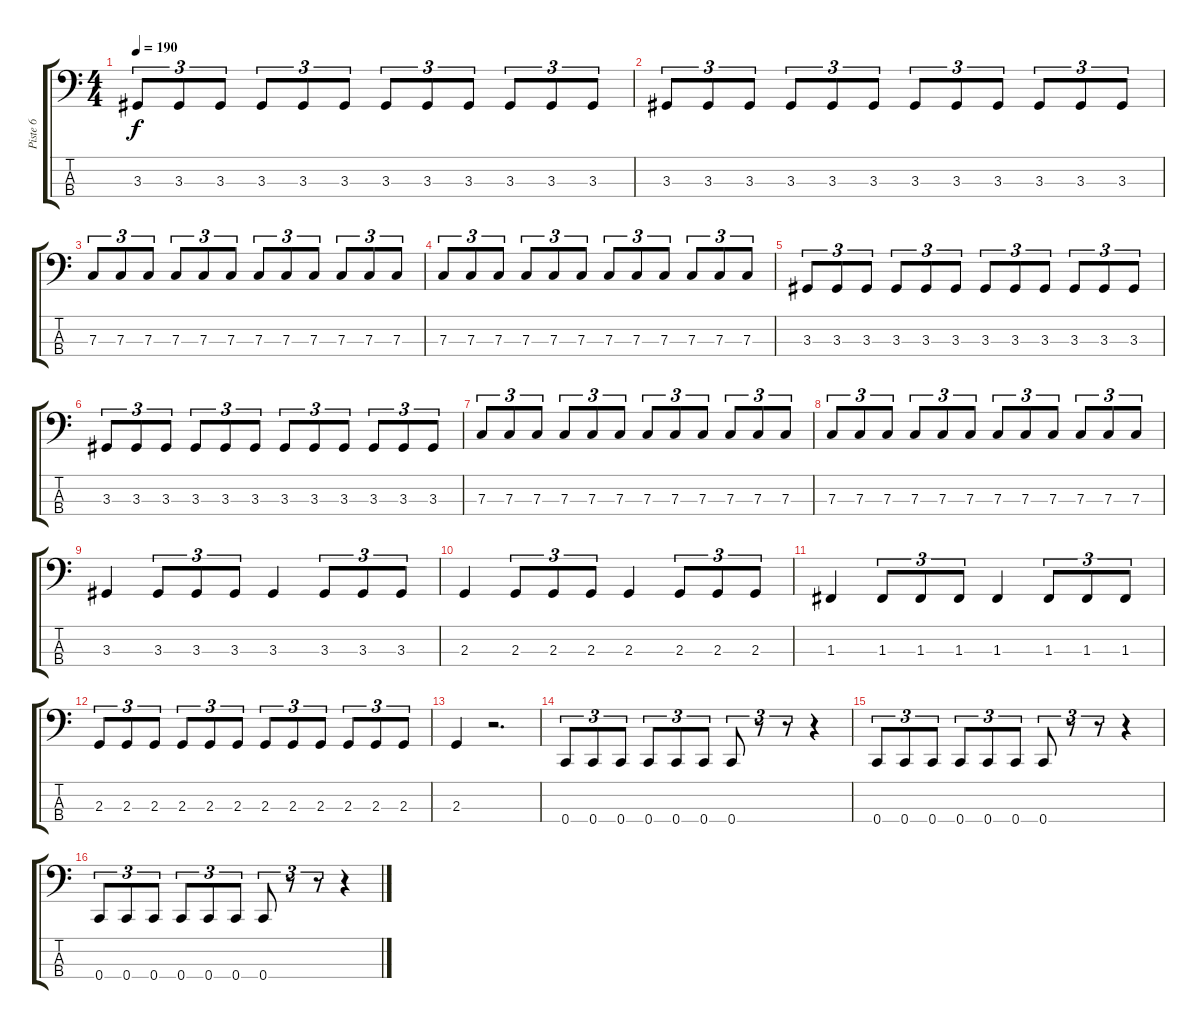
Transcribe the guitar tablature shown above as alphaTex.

\track ("Piste 6" "Piste 6") {instrument electricbassfinger}
\staff {score tabs}
\tuning (Eb2 Bb1 F1 C1) {hide}
\ts (4 4)
\tempo 190
\clef f4
\ks c
3.3.8{tu (3 2) dy f} 3.3.8{tu (3 2)} 3.3.8{tu (3 2)} 3.3.8{tu (3 2)} 3.3.8{tu (3 2)} 3.3.8{tu (3 2)} 3.3.8{tu (3 2)} 3.3.8{tu (3 2)} 3.3.8{tu (3 2)} 3.3.8{tu (3 2)} 3.3.8{tu (3 2)} 3.3.8{tu (3 2)} |
3.3.8{tu (3 2)} 3.3.8{tu (3 2)} 3.3.8{tu (3 2)} 3.3.8{tu (3 2)} 3.3.8{tu (3 2)} 3.3.8{tu (3 2)} 3.3.8{tu (3 2)} 3.3.8{tu (3 2)} 3.3.8{tu (3 2)} 3.3.8{tu (3 2)} 3.3.8{tu (3 2)} 3.3.8{tu (3 2)} |
7.3.8{tu (3 2)} 7.3.8{tu (3 2)} 7.3.8{tu (3 2)} 7.3.8{tu (3 2)} 7.3.8{tu (3 2)} 7.3.8{tu (3 2)} 7.3.8{tu (3 2)} 7.3.8{tu (3 2)} 7.3.8{tu (3 2)} 7.3.8{tu (3 2)} 7.3.8{tu (3 2)} 7.3.8{tu (3 2)} |
7.3.8{tu (3 2)} 7.3.8{tu (3 2)} 7.3.8{tu (3 2)} 7.3.8{tu (3 2)} 7.3.8{tu (3 2)} 7.3.8{tu (3 2)} 7.3.8{tu (3 2)} 7.3.8{tu (3 2)} 7.3.8{tu (3 2)} 7.3.8{tu (3 2)} 7.3.8{tu (3 2)} 7.3.8{tu (3 2)} |
3.3.8{tu (3 2)} 3.3.8{tu (3 2)} 3.3.8{tu (3 2)} 3.3.8{tu (3 2)} 3.3.8{tu (3 2)} 3.3.8{tu (3 2)} 3.3.8{tu (3 2)} 3.3.8{tu (3 2)} 3.3.8{tu (3 2)} 3.3.8{tu (3 2)} 3.3.8{tu (3 2)} 3.3.8{tu (3 2)} |
3.3.8{tu (3 2)} 3.3.8{tu (3 2)} 3.3.8{tu (3 2)} 3.3.8{tu (3 2)} 3.3.8{tu (3 2)} 3.3.8{tu (3 2)} 3.3.8{tu (3 2)} 3.3.8{tu (3 2)} 3.3.8{tu (3 2)} 3.3.8{tu (3 2)} 3.3.8{tu (3 2)} 3.3.8{tu (3 2)} |
7.3.8{tu (3 2)} 7.3.8{tu (3 2)} 7.3.8{tu (3 2)} 7.3.8{tu (3 2)} 7.3.8{tu (3 2)} 7.3.8{tu (3 2)} 7.3.8{tu (3 2)} 7.3.8{tu (3 2)} 7.3.8{tu (3 2)} 7.3.8{tu (3 2)} 7.3.8{tu (3 2)} 7.3.8{tu (3 2)} |
7.3.8{tu (3 2)} 7.3.8{tu (3 2)} 7.3.8{tu (3 2)} 7.3.8{tu (3 2)} 7.3.8{tu (3 2)} 7.3.8{tu (3 2)} 7.3.8{tu (3 2)} 7.3.8{tu (3 2)} 7.3.8{tu (3 2)} 7.3.8{tu (3 2)} 7.3.8{tu (3 2)} 7.3.8{tu (3 2)} |
3.3.4 3.3.8{tu (3 2)} 3.3.8{tu (3 2)} 3.3.8{tu (3 2)} 3.3.4 3.3.8{tu (3 2)} 3.3.8{tu (3 2)} 3.3.8{tu (3 2)} |
2.3.4 2.3.8{tu (3 2)} 2.3.8{tu (3 2)} 2.3.8{tu (3 2)} 2.3.4 2.3.8{tu (3 2)} 2.3.8{tu (3 2)} 2.3.8{tu (3 2)} |
1.3.4 1.3.8{tu (3 2)} 1.3.8{tu (3 2)} 1.3.8{tu (3 2)} 1.3.4 1.3.8{tu (3 2)} 1.3.8{tu (3 2)} 1.3.8{tu (3 2)} |
2.3.8{tu (3 2)} 2.3.8{tu (3 2)} 2.3.8{tu (3 2)} 2.3.8{tu (3 2)} 2.3.8{tu (3 2)} 2.3.8{tu (3 2)} 2.3.8{tu (3 2)} 2.3.8{tu (3 2)} 2.3.8{tu (3 2)} 2.3.8{tu (3 2)} 2.3.8{tu (3 2)} 2.3.8{tu (3 2)} |
2.3.4 r.2{d} |
0.4.8{tu (3 2)} 0.4.8{tu (3 2)} 0.4.8{tu (3 2)} 0.4.8{tu (3 2)} 0.4.8{tu (3 2)} 0.4.8{tu (3 2)} 0.4.8{tu (3 2)} r.8{tu (3 2)} r.8{tu (3 2)} r.4 |
0.4.8{tu (3 2)} 0.4.8{tu (3 2)} 0.4.8{tu (3 2)} 0.4.8{tu (3 2)} 0.4.8{tu (3 2)} 0.4.8{tu (3 2)} 0.4.8{tu (3 2)} r.8{tu (3 2)} r.8{tu (3 2)} r.4 |
0.4.8{tu (3 2)} 0.4.8{tu (3 2)} 0.4.8{tu (3 2)} 0.4.8{tu (3 2)} 0.4.8{tu (3 2)} 0.4.8{tu (3 2)} 0.4.8{tu (3 2)} r.8{tu (3 2)} r.8{tu (3 2)} r.4
